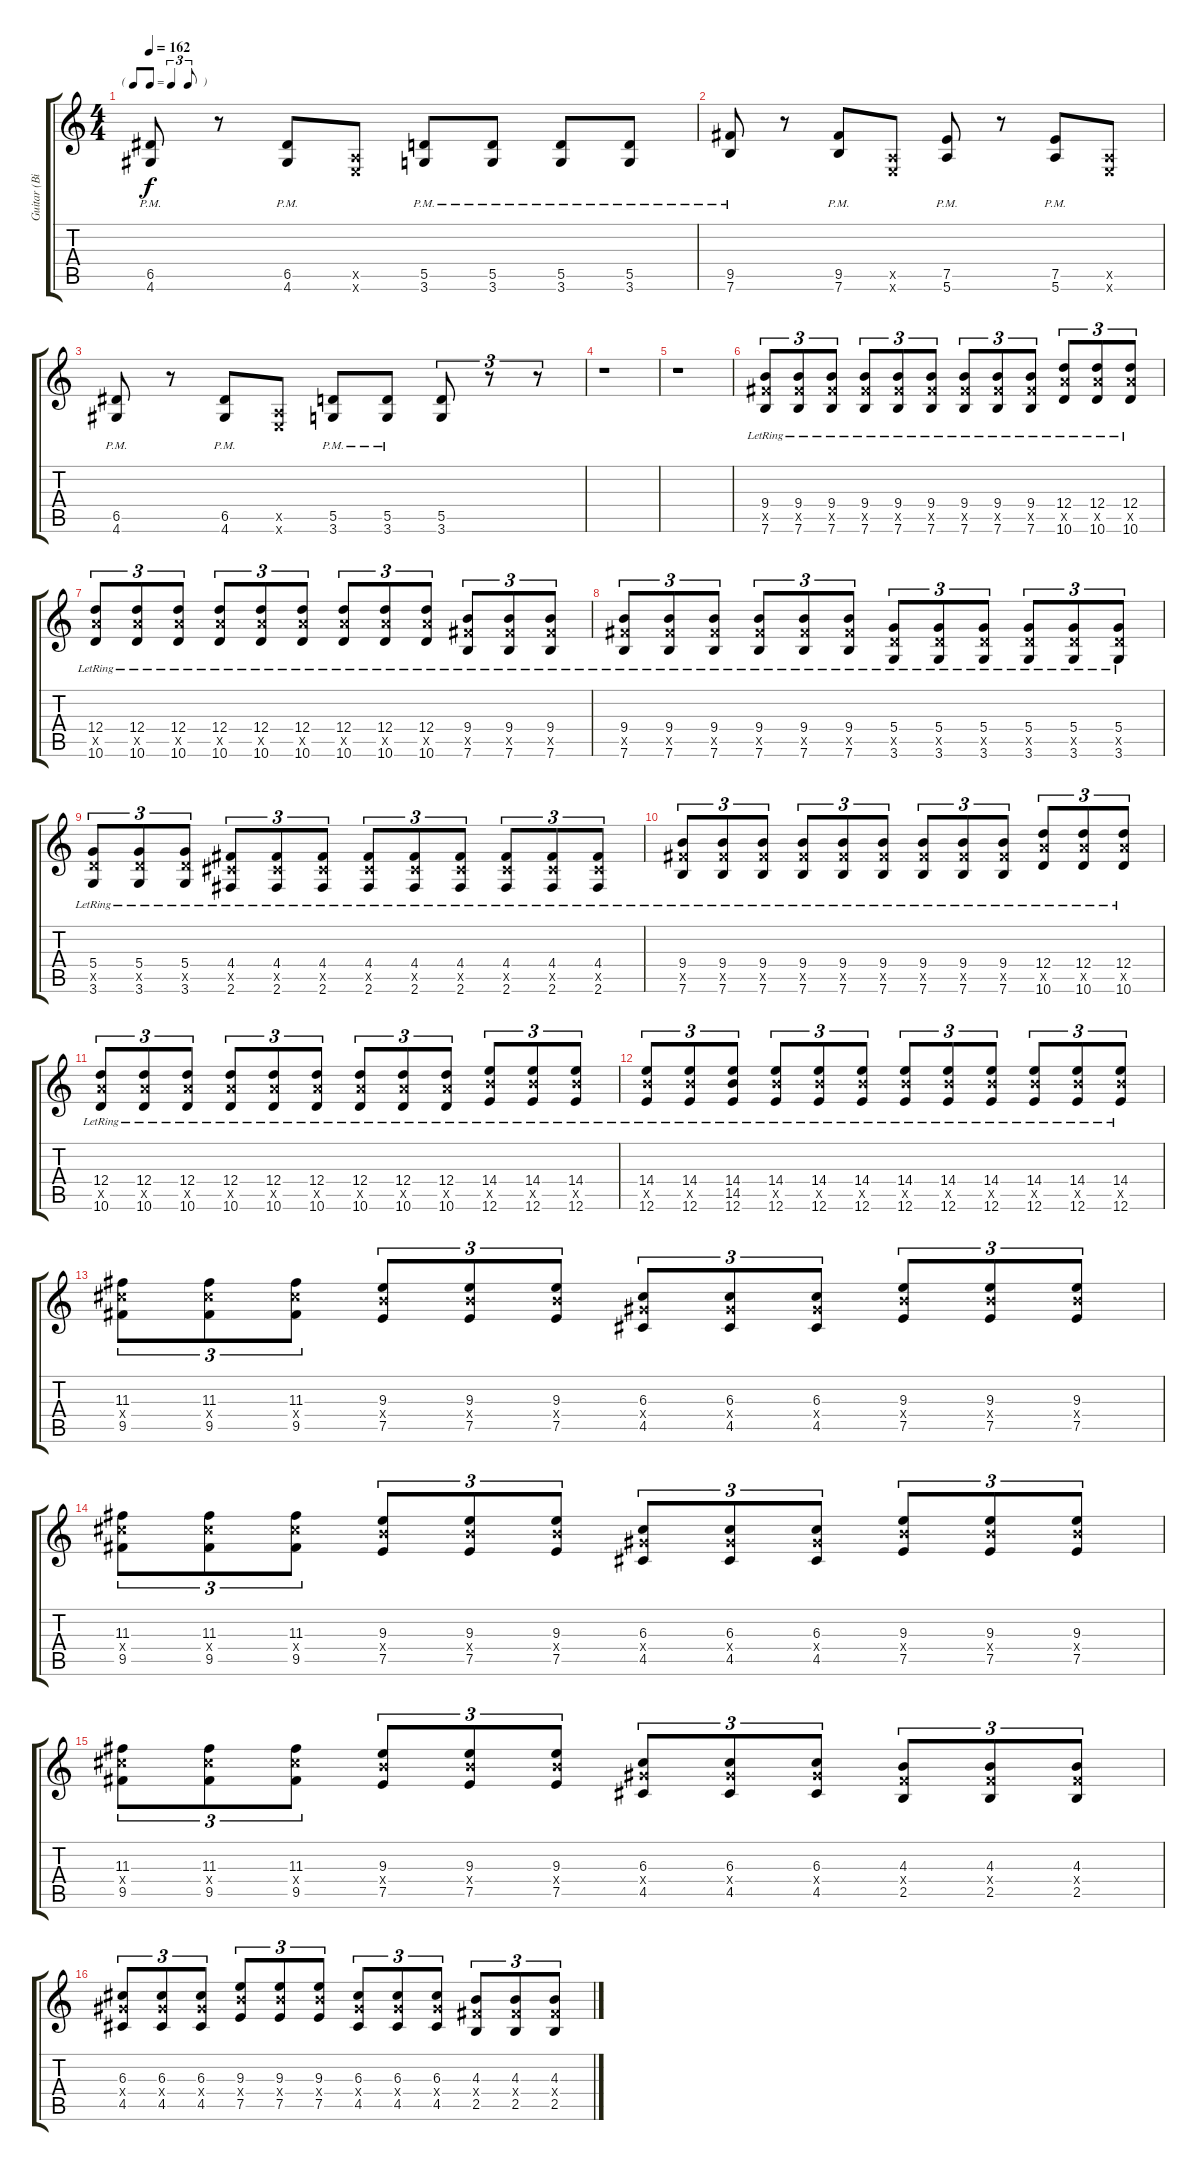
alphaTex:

\track ("Guitar (Billie Joe)" "Guitar (Bi") {instrument distortionguitar}
\staff {score tabs}
\tuning (E4 B3 G3 D3 A2 E2) {hide}
\ts (4 4)
\tf triplet8th
\tempo 162
\clef g2
\ks c
(6.5{pm} 4.6{pm}).8{dy f} r.8 (6.5{pm} 4.6{pm}).8 (0.5{x} 0.6{x}).8 (5.5{pm} 3.6{pm}).8 (5.5{pm} 3.6{pm}).8 (5.5{pm} 3.6{pm}).8 (5.5{pm} 3.6{pm}).8 |
(9.5{pm} 7.6{pm}).8 r.8 (9.5{pm} 7.6{pm}).8 (0.5{x} 0.6{x}).8 (7.5{pm} 5.6{pm}).8 r.8 (7.5{pm} 5.6{pm}).8 (0.5{x} 0.6{x}).8 |
(6.5{pm} 4.6{pm}).8 r.8 (6.5{pm} 4.6{pm}).8 (0.5{x} 0.6{x}).8 (5.5{pm} 3.6{pm}).8 (5.5{pm} 3.6{pm}).8 (5.5 3.6).8{tu (3 2)} r.8{tu (3 2)} r.8{tu (3 2)} |
r.1 |
r.1 |
(9.4{lr} 9.5{x} 7.6{lr}).8{tu (3 2)} (9.4{lr} 9.5{x} 7.6{lr}).8{tu (3 2)} (9.4{lr} 9.5{x} 7.6{lr}).8{tu (3 2)} (9.4{lr} 9.5{x} 7.6{lr}).8{tu (3 2)} (9.4{lr} 9.5{x} 7.6{lr}).8{tu (3 2)} (9.4{lr} 9.5{x} 7.6{lr}).8{tu (3 2)} (9.4{lr} 9.5{x} 7.6{lr}).8{tu (3 2)} (9.4{lr} 9.5{x} 7.6{lr}).8{tu (3 2)} (9.4{lr} 9.5{x} 7.6{lr}).8{tu (3 2)} (12.4{lr} 12.5{x} 10.6{lr}).8{tu (3 2)} (12.4{lr} 12.5{x} 10.6{lr}).8{tu (3 2)} (12.4{lr} 12.5{x} 10.6{lr}).8{tu (3 2)} |
(12.4{lr} 12.5{x} 10.6{lr}).8{tu (3 2)} (12.4{lr} 12.5{x} 10.6{lr}).8{tu (3 2)} (12.4{lr} 12.5{x} 10.6{lr}).8{tu (3 2)} (12.4{lr} 12.5{x} 10.6{lr}).8{tu (3 2)} (12.4{lr} 12.5{x} 10.6{lr}).8{tu (3 2)} (12.4{lr} 12.5{x} 10.6{lr}).8{tu (3 2)} (12.4{lr} 12.5{x} 10.6{lr}).8{tu (3 2)} (12.4{lr} 12.5{x} 10.6{lr}).8{tu (3 2)} (12.4{lr} 12.5{x} 10.6{lr}).8{tu (3 2)} (9.4{lr} 9.5{x} 7.6{lr}).8{tu (3 2)} (9.4{lr} 9.5{x} 7.6{lr}).8{tu (3 2)} (9.4{lr} 9.5{x} 7.6{lr}).8{tu (3 2)} |
(9.4{lr} 9.5{x} 7.6{lr}).8{tu (3 2)} (9.4{lr} 9.5{x} 7.6{lr}).8{tu (3 2)} (9.4{lr} 9.5{x} 7.6{lr}).8{tu (3 2)} (9.4{lr} 9.5{x} 7.6{lr}).8{tu (3 2)} (9.4{lr} 9.5{x} 7.6{lr}).8{tu (3 2)} (9.4{lr} 9.5{x} 7.6{lr}).8{tu (3 2)} (5.4{lr} 5.5{x} 3.6{lr}).8{tu (3 2)} (5.4{lr} 5.5{x} 3.6{lr}).8{tu (3 2)} (5.4{lr} 5.5{x} 3.6{lr}).8{tu (3 2)} (5.4{lr} 5.5{x} 3.6{lr}).8{tu (3 2)} (5.4{lr} 5.5{x} 3.6{lr}).8{tu (3 2)} (5.4{lr} 5.5{x} 3.6{lr}).8{tu (3 2)} |
(5.4{lr} 5.5{x} 3.6{lr}).8{tu (3 2)} (5.4{lr} 5.5{x} 3.6{lr}).8{tu (3 2)} (5.4{lr} 5.5{x} 3.6{lr}).8{tu (3 2)} (4.4{lr} 4.5{x} 2.6{lr}).8{tu (3 2)} (4.4{lr} 4.5{x} 2.6{lr}).8{tu (3 2)} (4.4{lr} 4.5{x} 2.6{lr}).8{tu (3 2)} (4.4{lr} 4.5{x} 2.6{lr}).8{tu (3 2)} (4.4{lr} 4.5{x} 2.6{lr}).8{tu (3 2)} (4.4{lr} 4.5{x} 2.6{lr}).8{tu (3 2)} (4.4{lr} 4.5{x} 2.6{lr}).8{tu (3 2)} (4.4{lr} 4.5{x} 2.6{lr}).8{tu (3 2)} (4.4{lr} 4.5{x} 2.6{lr}).8{tu (3 2)} |
(9.4{lr} 9.5{x} 7.6{lr}).8{tu (3 2)} (9.4{lr} 9.5{x} 7.6{lr}).8{tu (3 2)} (9.4{lr} 9.5{x} 7.6{lr}).8{tu (3 2)} (9.4{lr} 9.5{x} 7.6{lr}).8{tu (3 2)} (9.4{lr} 9.5{x} 7.6{lr}).8{tu (3 2)} (9.4{lr} 9.5{x} 7.6{lr}).8{tu (3 2)} (9.4{lr} 9.5{x} 7.6{lr}).8{tu (3 2)} (9.4{lr} 9.5{x} 7.6{lr}).8{tu (3 2)} (9.4{lr} 9.5{x} 7.6{lr}).8{tu (3 2)} (12.4{lr} 12.5{x} 10.6{lr}).8{tu (3 2)} (12.4{lr} 12.5{x} 10.6{lr}).8{tu (3 2)} (12.4{lr} 12.5{x} 10.6{lr}).8{tu (3 2)} |
(12.4{lr} 12.5{x} 10.6{lr}).8{tu (3 2)} (12.4{lr} 12.5{x} 10.6{lr}).8{tu (3 2)} (12.4{lr} 12.5{x} 10.6{lr}).8{tu (3 2)} (12.4{lr} 12.5{x} 10.6{lr}).8{tu (3 2)} (12.4{lr} 12.5{x} 10.6{lr}).8{tu (3 2)} (12.4{lr} 12.5{x} 10.6{lr}).8{tu (3 2)} (12.4{lr} 12.5{x} 10.6{lr}).8{tu (3 2)} (12.4{lr} 12.5{x} 10.6{lr}).8{tu (3 2)} (12.4{lr} 12.5{x} 10.6{lr}).8{tu (3 2)} (14.4{lr} 14.5{x} 12.6{lr}).8{tu (3 2)} (14.4{lr} 14.5{x} 12.6{lr}).8{tu (3 2)} (14.4{lr} 14.5{x} 12.6{lr}).8{tu (3 2)} |
(14.4{lr} 14.5{x} 12.6{lr}).8{tu (3 2)} (14.4{lr} 14.5{x} 12.6{lr}).8{tu (3 2)} (14.4{lr} 14.5{lr} 12.6{lr}).8{tu (3 2)} (14.4{lr} 14.5{x} 12.6{lr}).8{tu (3 2)} (14.4{lr} 14.5{x} 12.6{lr}).8{tu (3 2)} (14.4{lr} 14.5{x} 12.6{lr}).8{tu (3 2)} (14.4{lr} 14.5{x} 12.6{lr}).8{tu (3 2)} (14.4{lr} 14.5{x} 12.6{lr}).8{tu (3 2)} (14.4{lr} 14.5{x} 12.6{lr}).8{tu (3 2)} (14.4{lr} 14.5{x} 12.6{lr}).8{tu (3 2)} (14.4{lr} 14.5{x} 12.6{lr}).8{tu (3 2)} (14.4{lr} 14.5{x} 12.6{lr}).8{tu (3 2)} |
(11.3 11.4{x} 9.5).8{tu (3 2)} (11.3 11.4{x} 9.5).8{tu (3 2)} (11.3 11.4{x} 9.5).8{tu (3 2)} (9.3 9.4{x} 7.5).8{tu (3 2)} (9.3 9.4{x} 7.5).8{tu (3 2)} (9.3 9.4{x} 7.5).8{tu (3 2)} (6.3 6.4{x} 4.5).8{tu (3 2)} (6.3 6.4{x} 4.5).8{tu (3 2)} (6.3 6.4{x} 4.5).8{tu (3 2)} (9.3 9.4{x} 7.5).8{tu (3 2)} (9.3 9.4{x} 7.5).8{tu (3 2)} (9.3 9.4{x} 7.5).8{tu (3 2)} |
(11.3 11.4{x} 9.5).8{tu (3 2)} (11.3 11.4{x} 9.5).8{tu (3 2)} (11.3 11.4{x} 9.5).8{tu (3 2)} (9.3 9.4{x} 7.5).8{tu (3 2)} (9.3 9.4{x} 7.5).8{tu (3 2)} (9.3 9.4{x} 7.5).8{tu (3 2)} (6.3 6.4{x} 4.5).8{tu (3 2)} (6.3 6.4{x} 4.5).8{tu (3 2)} (6.3 6.4{x} 4.5).8{tu (3 2)} (9.3 9.4{x} 7.5).8{tu (3 2)} (9.3 9.4{x} 7.5).8{tu (3 2)} (9.3 9.4{x} 7.5).8{tu (3 2)} |
(11.3 11.4{x} 9.5).8{tu (3 2)} (11.3 11.4{x} 9.5).8{tu (3 2)} (11.3 11.4{x} 9.5).8{tu (3 2)} (9.3 9.4{x} 7.5).8{tu (3 2)} (9.3 9.4{x} 7.5).8{tu (3 2)} (9.3 9.4{x} 7.5).8{tu (3 2)} (6.3 6.4{x} 4.5).8{tu (3 2)} (6.3 6.4{x} 4.5).8{tu (3 2)} (6.3 6.4{x} 4.5).8{tu (3 2)} (4.3 4.4{x} 2.5).8{tu (3 2)} (4.3 4.4{x} 2.5).8{tu (3 2)} (4.3 4.4{x} 2.5).8{tu (3 2)} |
(6.3 6.4{x} 4.5).8{tu (3 2)} (6.3 6.4{x} 4.5).8{tu (3 2)} (6.3 6.4{x} 4.5).8{tu (3 2)} (9.3 9.4{x} 7.5).8{tu (3 2)} (9.3 9.4{x} 7.5).8{tu (3 2)} (9.3 9.4{x} 7.5).8{tu (3 2)} (6.3 6.4{x} 4.5).8{tu (3 2)} (6.3 6.4{x} 4.5).8{tu (3 2)} (6.3 6.4{x} 4.5).8{tu (3 2)} (4.3 4.4{x} 2.5).8{tu (3 2)} (4.3 4.4{x} 2.5).8{tu (3 2)} (4.3 4.4{x} 2.5).8{tu (3 2)}
